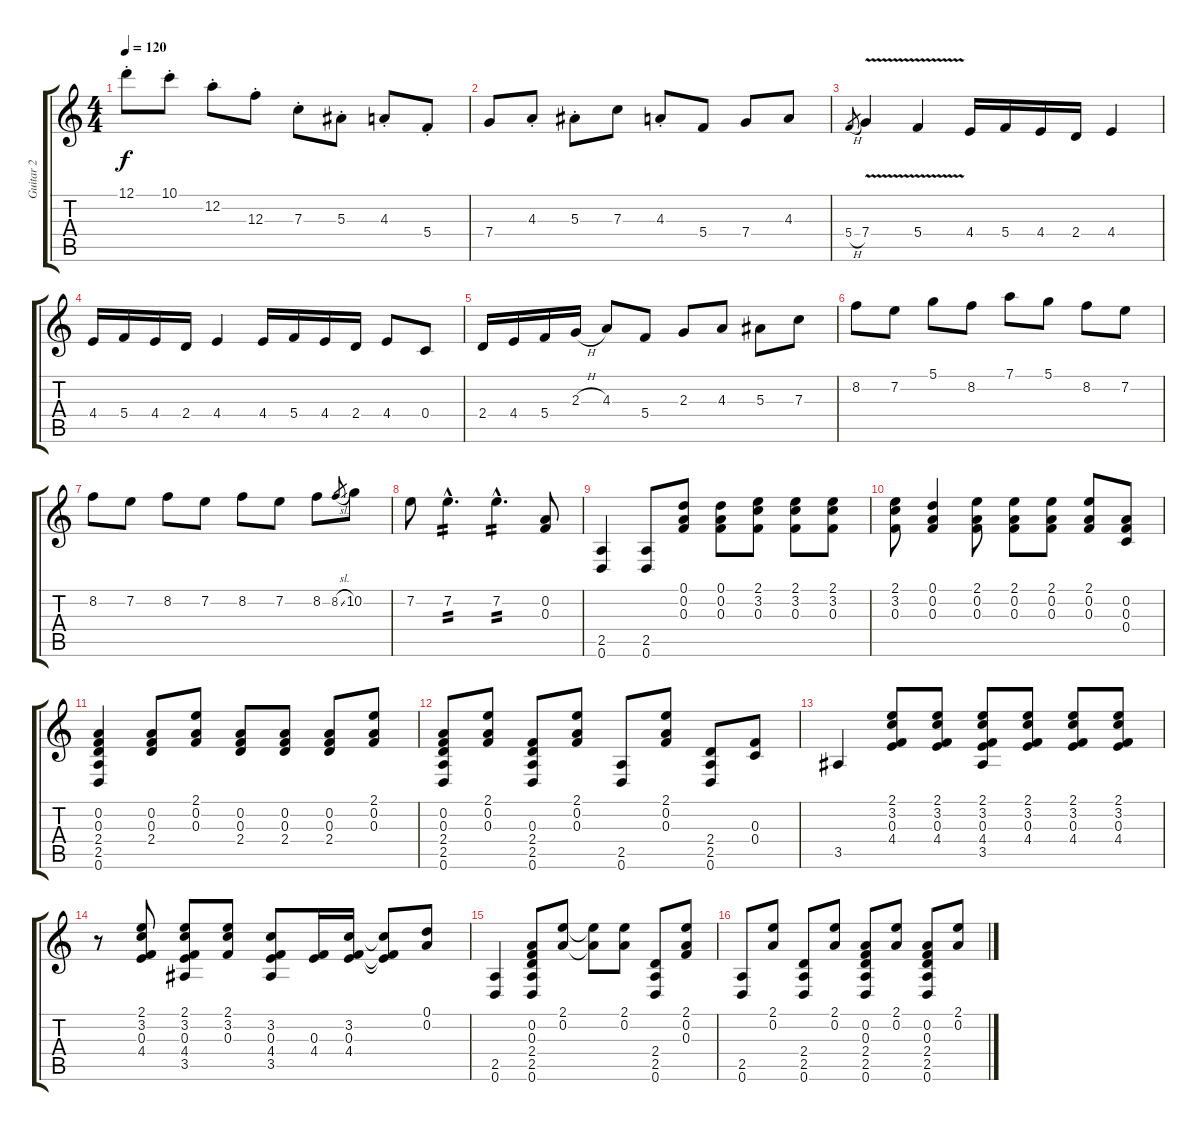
\track ("Guitar 2" "Guitar 2") {instrument acousticguitarsteel}
\staff {score tabs}
\tuning (D4 A3 F3 C3 G2 D2) {hide}
\ts (4 4)
\tempo 120
\clef g2
\ks c
12.1{st}.8{dy f} 10.1{st}.8 12.2{st}.8 12.3{st}.8 7.3{st}.8 5.3{st}.8 4.3{st}.8 5.4{st}.8 |
7.4.8 4.3{st}.8 5.3{st}.8 7.3.8 4.3{st}.8 5.4.8 7.4.8 4.3.8 |
5.4{h}.8{gr} 7.4{v}.4 5.4{v}.4 4.4.16 5.4.16 4.4.16 2.4.16 4.4.4 |
4.4.16 5.4.16 4.4.16 2.4.16 4.4.4 4.4.16 5.4.16 4.4.16 2.4.16 4.4.8 0.4.8 |
2.4.16 4.4.16 5.4.16 2.3{h}.16 4.3.8 5.4.8 2.3.8 4.3.8 5.3.8 7.3.8 |
8.2.8 7.2.8 5.1.8 8.2.8 7.1.8 5.1.8 8.2.8 7.2.8 |
8.2.8 7.2.8 8.2.8 7.2.8 8.2.8 7.2.8 8.2.8 8.2{sl}.8{gr} 10.2.8 |
7.2.8 7.2{hac}.4{d tp 2} 7.2{hac}.4{d tp 2} (0.2 0.3).8 |
(2.5 0.6).4 (2.5 0.6).8 (0.1 0.2 0.3).8 (0.1 0.2 0.3).8 (2.1 3.2 0.3).8 (2.1 3.2 0.3).8 (2.1 3.2 0.3).8 |
(2.1 3.2 0.3).8 (0.1 0.2 0.3).4 (2.1 0.2 0.3).8 (2.1 0.2 0.3).8 (2.1 0.2 0.3).8 (2.1 0.2 0.3).8 (0.2 0.3 0.4).8 |
(0.2 0.3 2.4 2.5 0.6).4 (0.2 0.3 2.4).8 (2.1 0.2 0.3).8 (0.2 0.3 2.4).8 (0.2 0.3 2.4).8 (0.2 0.3 2.4).8 (2.1 0.2 0.3).8 |
(0.2 0.3 2.4 2.5 0.6).8 (2.1 0.2 0.3).8 (0.3 2.4 2.5 0.6).8 (2.1 0.2 0.3).8 (2.5 0.6).8 (2.1 0.2 0.3).8 (2.4 2.5 0.6).8 (0.3 0.4).8 |
3.5.4 (2.1 3.2 0.3 4.4).8 (2.1 3.2 0.3 4.4).8 (2.1 3.2 0.3 4.4 3.5).8 (2.1 3.2 0.3 4.4).8 (2.1 3.2 0.3 4.4).8 (2.1 3.2 0.3 4.4).8 |
r.8 (2.1 3.2 0.3 4.4).8 (2.1 3.2 0.3 4.4 3.5).8 (2.1 3.2 0.3).8 (3.2 0.3 4.4 3.5).8 (0.3 4.4).16 (3.2 0.3 4.4).16 (3.2{t} 0.3{t} 4.4{t}).8 (0.1 0.2).8 |
(2.5 0.6).4 (0.2 0.3 2.4 2.5 0.6).8 (2.1 0.2).8 (2.1{t} 0.2{t}).8 (2.1 0.2).8 (2.4 2.5 0.6).8 (2.1 0.2 0.3).8 |
(2.5 0.6).8 (2.1 0.2).8 (2.4 2.5 0.6).8 (2.1 0.2).8 (0.2 0.3 2.4 2.5 0.6).8 (2.1 0.2).8 (0.2 0.3 2.4 2.5 0.6).8 (2.1 0.2).8
